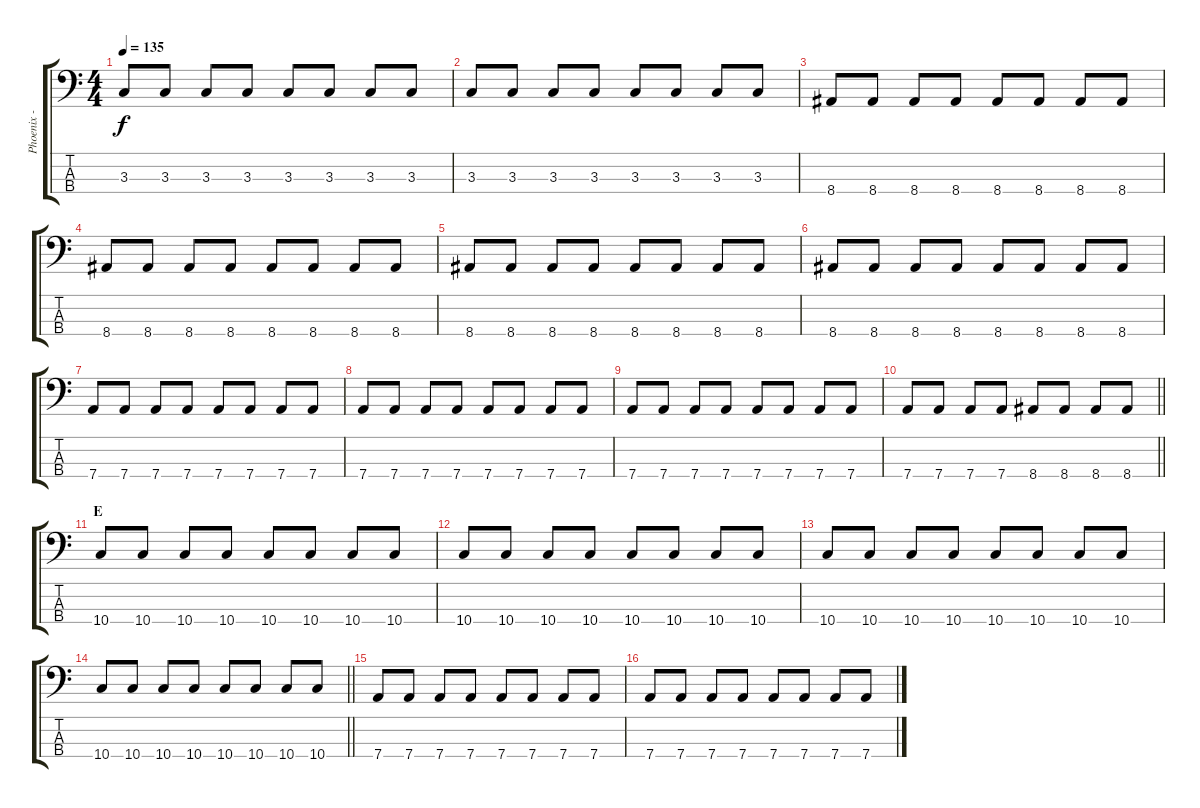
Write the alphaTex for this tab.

\track ("Phoenix - Bass" "Phoenix - ") {instrument electricbasspick}
\staff {score tabs}
\tuning (G2 D2 A1 D1) {hide}
\ts (4 4)
\tempo 135
\clef f4
\ks c
3.3.8{dy f} 3.3.8 3.3.8 3.3.8 3.3.8 3.3.8 3.3.8 3.3.8 |
3.3.8 3.3.8 3.3.8 3.3.8 3.3.8 3.3.8 3.3.8 3.3.8 |
8.4.8 8.4.8 8.4.8 8.4.8 8.4.8 8.4.8 8.4.8 8.4.8 |
8.4.8 8.4.8 8.4.8 8.4.8 8.4.8 8.4.8 8.4.8 8.4.8 |
8.4.8 8.4.8 8.4.8 8.4.8 8.4.8 8.4.8 8.4.8 8.4.8 |
8.4.8 8.4.8 8.4.8 8.4.8 8.4.8 8.4.8 8.4.8 8.4.8 |
7.4.8 7.4.8 7.4.8 7.4.8 7.4.8 7.4.8 7.4.8 7.4.8 |
7.4.8 7.4.8 7.4.8 7.4.8 7.4.8 7.4.8 7.4.8 7.4.8 |
7.4.8 7.4.8 7.4.8 7.4.8 7.4.8 7.4.8 7.4.8 7.4.8 |
\barLineRight lightlight
7.4.8 7.4.8 7.4.8 7.4.8 8.4.8 8.4.8 8.4.8 8.4.8 |
\section ("" "E")
10.4.8 10.4.8 10.4.8 10.4.8 10.4.8 10.4.8 10.4.8 10.4.8 |
10.4.8 10.4.8 10.4.8 10.4.8 10.4.8 10.4.8 10.4.8 10.4.8 |
10.4.8 10.4.8 10.4.8 10.4.8 10.4.8 10.4.8 10.4.8 10.4.8 |
\barLineRight lightlight
10.4.8 10.4.8 10.4.8 10.4.8 10.4.8 10.4.8 10.4.8 10.4.8 |
7.4.8 7.4.8 7.4.8 7.4.8 7.4.8 7.4.8 7.4.8 7.4.8 |
7.4.8 7.4.8 7.4.8 7.4.8 7.4.8 7.4.8 7.4.8 7.4.8
